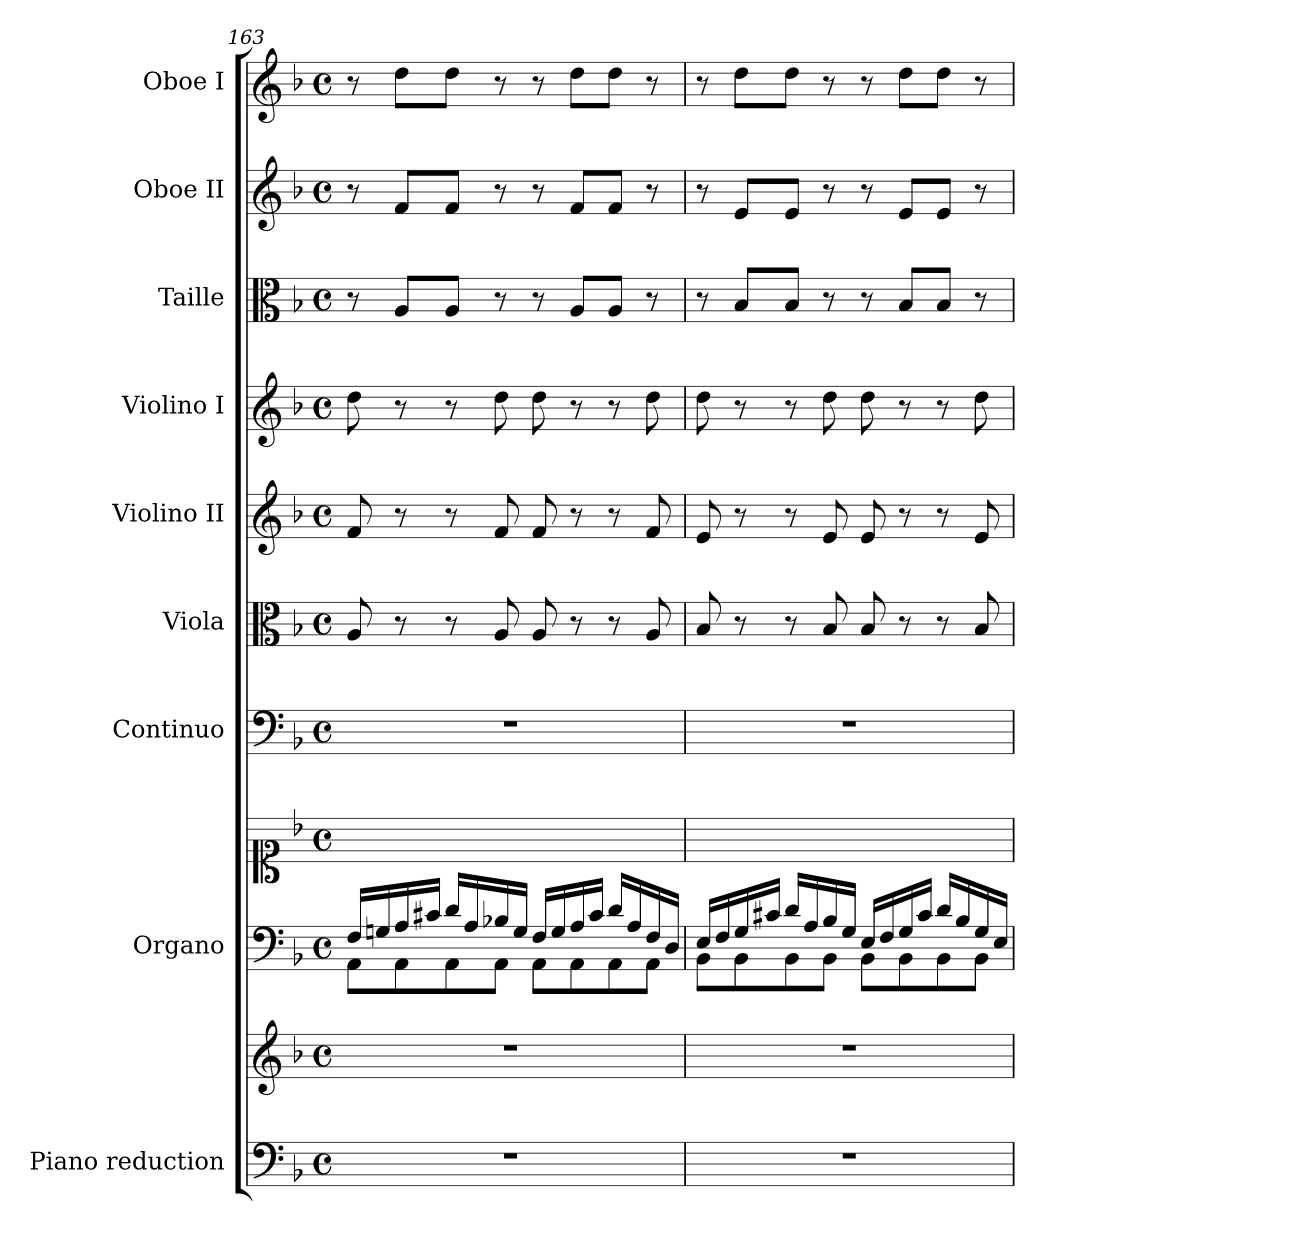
**kern	**kern	**kern	**kern	**kern	**kern	**kern	**kern	**kern	**kern	**kern
*part9	*part9	*part8	*part8	*part7	*part6	*part5	*part4	*part3	*part2	*part1
*staff11	*staff10	*staff9	*staff8	*staff7	*staff6	*staff5	*staff4	*staff3	*staff2	*staff1
*I"Piano reduction	*	*I"Organo	*	*I"Continuo	*I"Viola	*I"Violino II	*I"Violino I	*I"Taille	*I"Oboe II	*I"Oboe I
*I'Pno	*	*	*	*	*I'Vla	*I'Vln	*I'Vln	*	*I'Ob	*I'Ob
*clefF4	*clefG2	*clefF4	*clefC1	*clefF4	*clefC3	*clefG2	*clefG2	*clefC3	*clefG2	*clefG2
*k[b-]	*k[b-]	*k[b-]	*k[b-]	*k[b-]	*k[b-]	*k[b-]	*k[b-]	*k[b-]	*k[b-]	*k[b-]
*M4/4	*M4/4	*M4/4	*M4/4	*M4/4	*M4/4	*M4/4	*M4/4	*M4/4	*M4/4	*M4/4
*met(c)	*met(c)	*met(c)	*met(c)	*met(c)	*met(c)	*met(c)	*met(c)	*met(c)	*met(c)	*met(c)
=163	=163	=163	=163	=163	=163	=163	=163	=163	=163	=163
*	*	*^	*	*	*	*	*	*	*	*
1r	1r	16F/LL	8AA\L	1ryy	1r	8A/	8f/	8dd\	8r	8r	8r
.	.	16Gn/	.	.	.	.	.	.	.	.	.
.	.	16A/	8AA\	.	.	8r	8r	8r	8A/L	8f/L	8dd\L
.	.	16c#X/JJ	.	.	.	.	.	.	.	.	.
.	.	16d/LL	8AA\	.	.	8r	8r	8r	8A/J	8f/J	8dd\J
.	.	16A/	.	.	.	.	.	.	.	.	.
.	.	16B-X/	8AA\J	.	.	8A/	8f/	8dd\	8r	8r	8r
.	.	16G/JJ	.	.	.	.	.	.	.	.	.
.	.	16F/LL	8AA\L	.	.	8A/	8f/	8dd\	8r	8r	8r
.	.	16G/	.	.	.	.	.	.	.	.	.
.	.	16A/	8AA\	.	.	8r	8r	8r	8A/L	8f/L	8dd\L
.	.	16c#/JJ	.	.	.	.	.	.	.	.	.
.	.	16d/LL	8AA\	.	.	8r	8r	8r	8A/J	8f/J	8dd\J
.	.	16A/	.	.	.	.	.	.	.	.	.
.	.	16F/	8AA\J	.	.	8A/	8f/	8dd\	8r	8r	8r
.	.	16D/JJ	.	.	.	.	.	.	.	.	.
!!LO:PB:g=z
=164	=164	=164	=164	=164	=164	=164	=164	=164	=164	=164	=164
1r	1r	16E/LL	8BB-\L	1ryy	1r	8B-/	8e/	8dd\	8r	8r	8r
.	.	16F/	.	.	.	.	.	.	.	.	.
.	.	16G/	8BB-\	.	.	8r	8r	8r	8B-/L	8e/L	8dd\L
.	.	16c#X/JJ	.	.	.	.	.	.	.	.	.
.	.	16d/LL	8BB-\	.	.	8r	8r	8r	8B-/J	8e/J	8dd\J
.	.	16A/	.	.	.	.	.	.	.	.	.
.	.	16B-/	8BB-\J	.	.	8B-/	8e/	8dd\	8r	8r	8r
.	.	16G/JJ	.	.	.	.	.	.	.	.	.
.	.	16E/LL	8BB-\L	.	.	8B-/	8e/	8dd\	8r	8r	8r
.	.	16F/	.	.	.	.	.	.	.	.	.
.	.	16G/	8BB-\	.	.	8r	8r	8r	8B-/L	8e/L	8dd\L
.	.	16c#/JJ	.	.	.	.	.	.	.	.	.
.	.	16d/LL	8BB-\	.	.	8r	8r	8r	8B-/J	8e/J	8dd\J
.	.	16B-/	.	.	.	.	.	.	.	.	.
.	.	16G/	8BB-\J	.	.	8B-/	8e/	8dd\	8r	8r	8r
.	.	16E/JJ	.	.	.	.	.	.	.	.	.
*	*	*v	*v	*	*	*	*	*	*	*	*
=	=	=	=	=	=	=	=	=	=	=
*-	*-	*-	*-	*-	*-	*-	*-	*-	*-	*-
